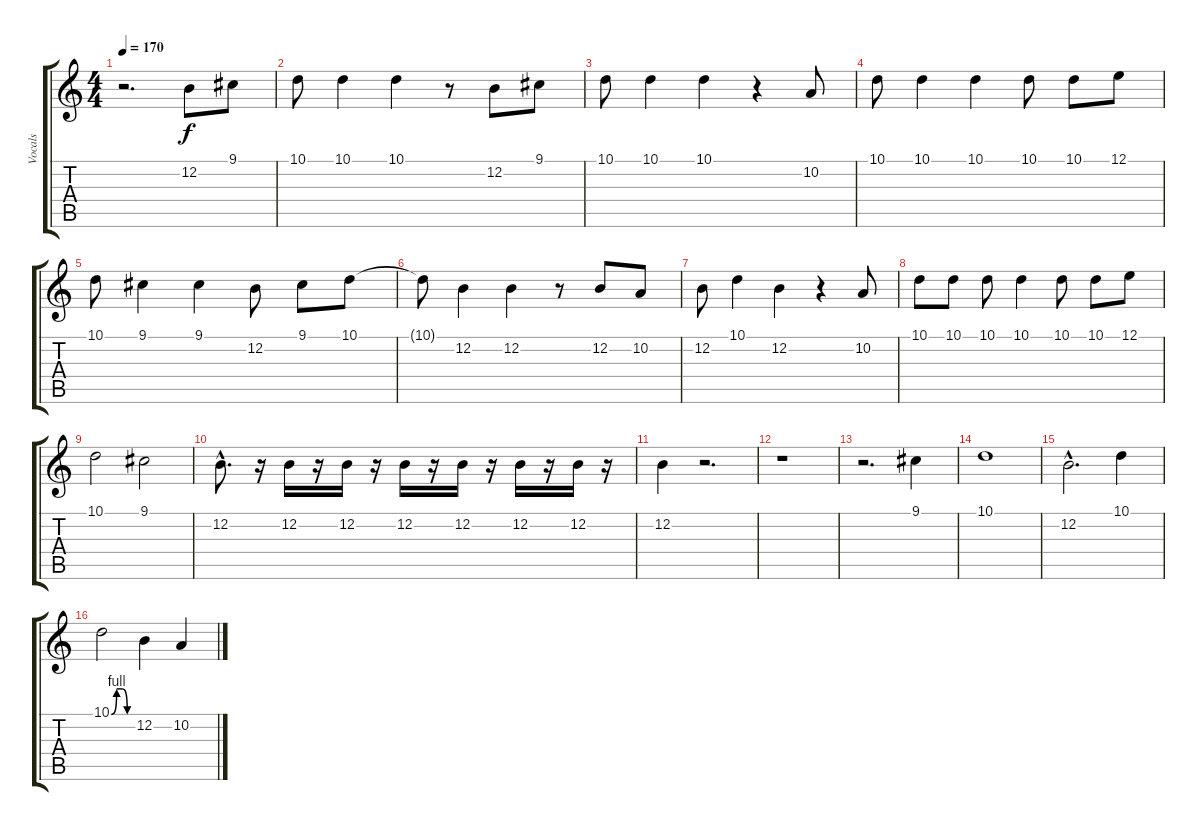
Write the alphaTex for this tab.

\track ("Vocals" "Vocals") {instrument violin}
\staff {score tabs}
\tuning (E4 B3 G3 D3 A2 E2) {hide}
\ts (4 4)
\tempo 170
\clef g2
\ks c
r.2{d dy f instrument violin} 12.2.8 9.1.8 |
10.1.8 10.1.4 10.1.4 r.8 12.2.8 9.1.8 |
10.1.8 10.1.4 10.1.4 r.4 10.2.8 |
10.1.8 10.1.4 10.1.4 10.1.8 10.1.8 12.1.8 |
10.1.8 9.1.4 9.1.4 12.2.8 9.1.8 10.1.8 |
10.1{t}.8 12.2.4 12.2.4 r.8 12.2.8 10.2.8 |
12.2.8 10.1.4 12.2.4 r.4 10.2.8 |
10.1.8 10.1.8 10.1.8 10.1.4 10.1.8 10.1.8 12.1.8 |
10.1.2 9.1.2 |
12.2{hac}.8{d} r.16 12.2.16 r.16 12.2.16 r.16 12.2.16 r.16 12.2.16 r.16 12.2.16 r.16 12.2.16 r.16 |
12.2.4 r.2{d} |
r.1 |
r.2{d} 9.1.4 |
10.1.1 |
12.2{hac}.2{d} 10.1.4 |
10.1{be (custom 0 0 15 4 30 4 45 0 60 0)}.2 12.2.4 10.2.4
